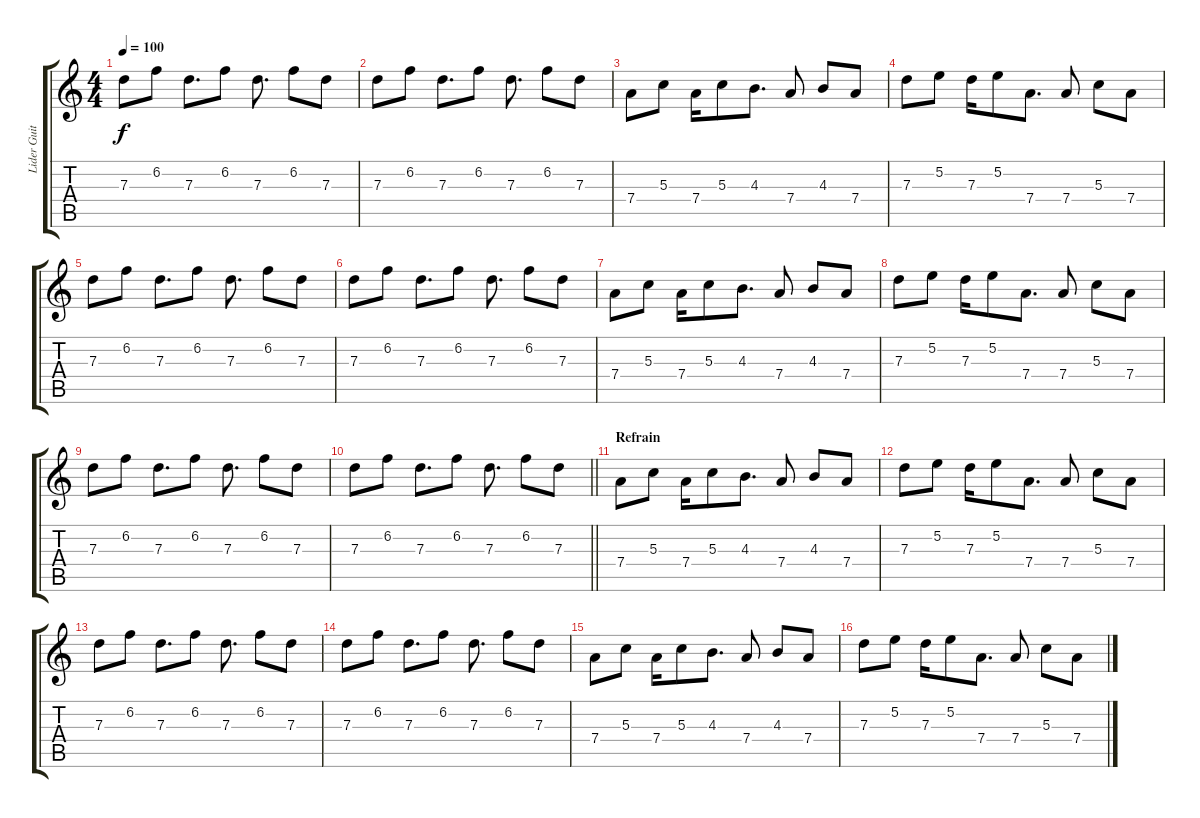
\track ("Lider Guitar" "Lider Guit") {instrument electricguitarclean}
\staff {score tabs}
\tuning (E4 B3 G3 D3 A2 E2) {hide}
\ts (4 4)
\tempo 100
\clef g2
\ks c
7.3.8{dy f} 6.2.8 7.3.8{d} 6.2.8 7.3.8{d} 6.2.8 7.3.8 |
7.3.8 6.2.8 7.3.8{d} 6.2.8 7.3.8{d} 6.2.8 7.3.8 |
7.4.8 5.3.8 7.4.16 5.3.8 4.3.8{d} 7.4.8 4.3.8 7.4.8 |
7.3.8 5.2.8 7.3.16 5.2.8 7.4.8{d} 7.4.8 5.3.8 7.4.8 |
7.3.8 6.2.8 7.3.8{d} 6.2.8 7.3.8{d} 6.2.8 7.3.8 |
7.3.8 6.2.8 7.3.8{d} 6.2.8 7.3.8{d} 6.2.8 7.3.8 |
7.4.8 5.3.8 7.4.16 5.3.8 4.3.8{d} 7.4.8 4.3.8 7.4.8 |
7.3.8 5.2.8 7.3.16 5.2.8 7.4.8{d} 7.4.8 5.3.8 7.4.8 |
7.3.8 6.2.8 7.3.8{d} 6.2.8 7.3.8{d} 6.2.8 7.3.8 |
\barLineRight lightlight
7.3.8 6.2.8 7.3.8{d} 6.2.8 7.3.8{d} 6.2.8 7.3.8 |
\section ("" "Refrain")
7.4.8 5.3.8 7.4.16 5.3.8 4.3.8{d} 7.4.8 4.3.8 7.4.8 |
7.3.8 5.2.8 7.3.16 5.2.8 7.4.8{d} 7.4.8 5.3.8 7.4.8 |
7.3.8 6.2.8 7.3.8{d} 6.2.8 7.3.8{d} 6.2.8 7.3.8 |
7.3.8 6.2.8 7.3.8{d} 6.2.8 7.3.8{d} 6.2.8 7.3.8 |
7.4.8 5.3.8 7.4.16 5.3.8 4.3.8{d} 7.4.8 4.3.8 7.4.8 |
7.3.8 5.2.8 7.3.16 5.2.8 7.4.8{d} 7.4.8 5.3.8 7.4.8
